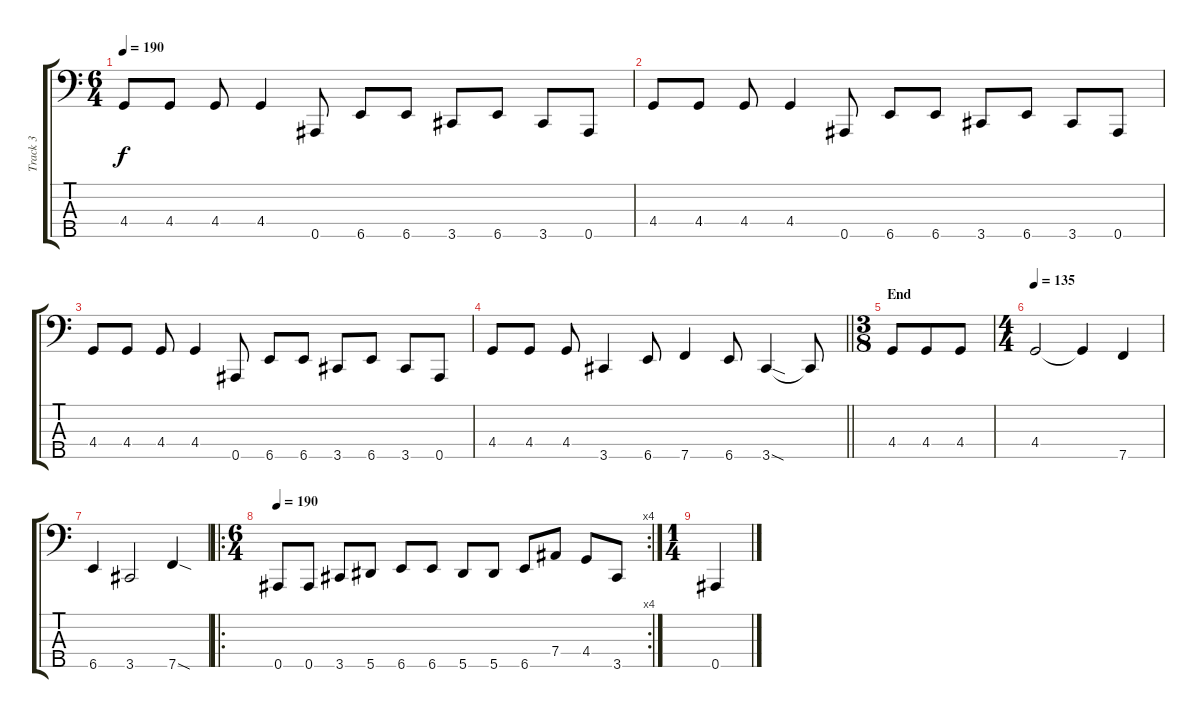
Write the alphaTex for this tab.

\track ("Track 3" "Track 3") {instrument electricbassfinger}
\staff {score tabs}
\tuning (Gb2 Db2 Ab1 Eb1 Bb0) {hide}
\ts (6 4)
\tempo 190
\clef f4
\ks c
4.4.8{dy f} 4.4.8 4.4.8 4.4.4 0.5.8 6.5.8 6.5.8 3.5.8 6.5.8 3.5.8 0.5.8 |
4.4.8 4.4.8 4.4.8 4.4.4 0.5.8 6.5.8 6.5.8 3.5.8 6.5.8 3.5.8 0.5.8 |
4.4.8 4.4.8 4.4.8 4.4.4 0.5.8 6.5.8 6.5.8 3.5.8 6.5.8 3.5.8 0.5.8 |
\barLineRight lightlight
4.4.8 4.4.8 4.4.8 3.5.4 6.5.8 7.5.4 6.5.8 3.5{sod}.4 3.5{t}.8 |
\ts (3 8)
\section ("" "End")
4.4.8 4.4.8 4.4.8 |
\ts (4 4)
\tempo 137
\tempo 135
4.4.2 4.4{t}.4 7.5.4 |
6.5.4 3.5.2 7.5{sod}.4 |
\ro
\rc 4
\ts (6 4)
\tempo 190
0.5.8 0.5.8 3.5.8 5.5.8 6.5.8 6.5.8 5.5.8 5.5.8 6.5.8 7.4.8 4.4.8 3.5.8 |
\ts (1 4)
0.5.4
